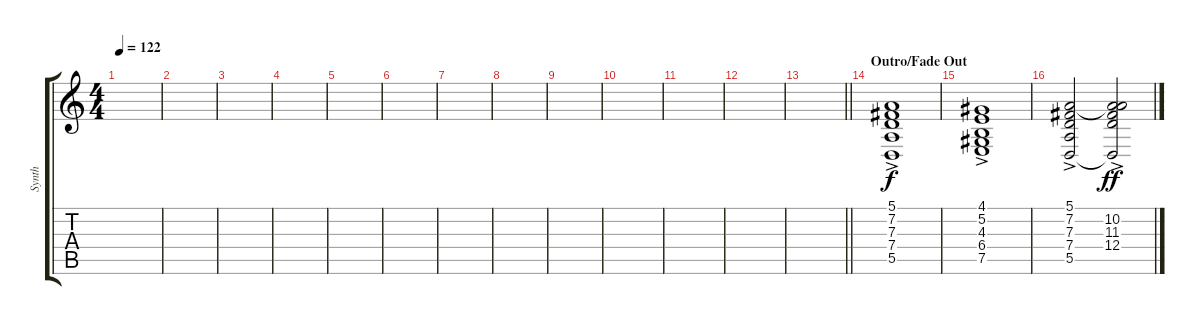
\track ("Synth" "Synth") {instrument pad1newage}
\staff {score tabs}
\tuning (E4 B3 G3 D3 A2 E2) {hide}
\ts (4 4)
\tempo 122
\clef g2
\ks c
|
|
|
|
|
|
|
|
|
|
|
|
\barLineRight lightlight
|
\section ("" "Outro/Fade Out")
(5.1{ac} 7.2{ac} 7.3{ac} 7.4{ac} 5.5{ac}).1 |
(4.1{ac} 5.2{ac} 4.3{ac} 6.4{ac} 7.5{ac}).1 |
(5.1{ac} 7.2{ac} 7.3{ac} 7.4{ac} 5.5{ac}).2 (5.1{t} 10.2{ac} 11.3{ac} 12.4{ac} 5.5{t}).2{dy ff}
